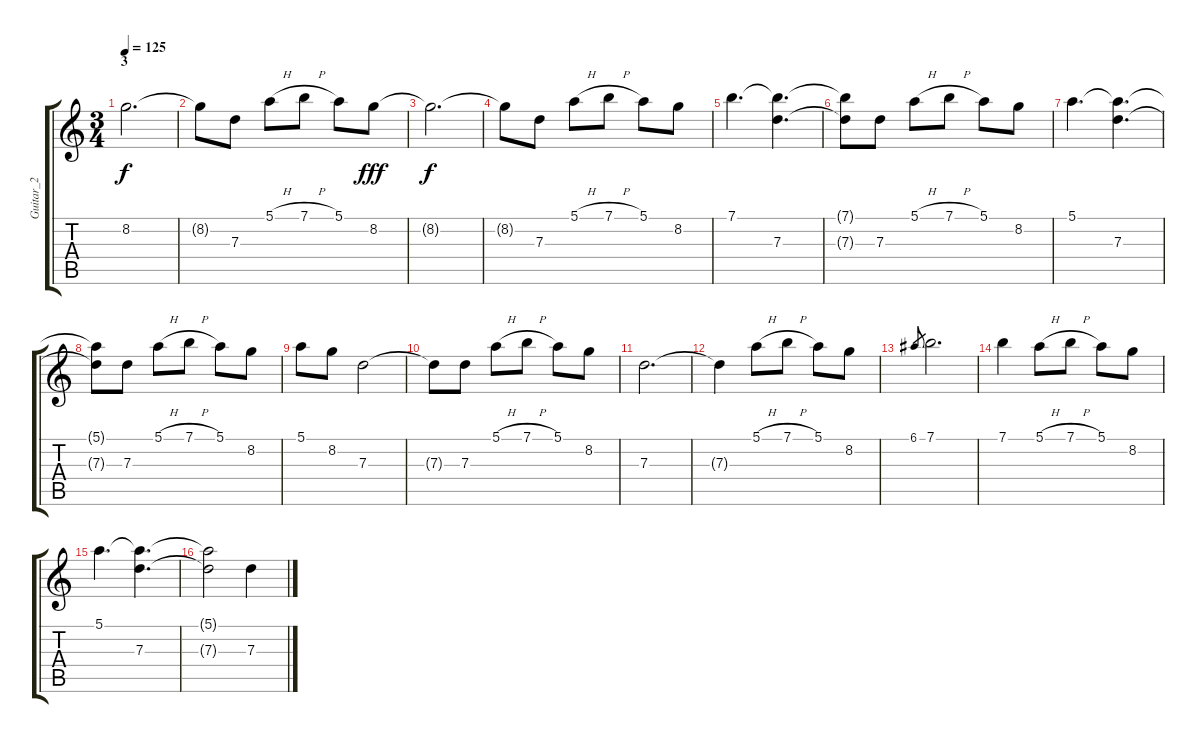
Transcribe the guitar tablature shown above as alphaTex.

\track ("Guitar_2" "Guitar_2") {instrument acousticguitarsteel}
\staff {score tabs}
\tuning (E4 B3 G3 D3 A2 E2) {hide}
\ts (3 4)
\section ("" "3")
\tempo 125
\clef g2
\ks c
8.2.2{d dy f} |
8.2{t}.8 7.3.8 5.1{h}.8 7.1{h}.8 5.1.8 8.2.8{dy fff} |
8.2{t}.2{d dy f} |
8.2{t}.8 7.3.8 5.1{h}.8 7.1{h}.8 5.1.8 8.2.8 |
7.1.4{d} (7.1{t} 7.3).4{d} |
(7.1{t} 7.3{t}).8 7.3.8 5.1{h}.8 7.1{h}.8 5.1.8 8.2.8 |
5.1.4{d} (5.1{t} 7.3).4{d} |
(5.1{t} 7.3{t}).8 7.3.8 5.1{h}.8 7.1{h}.8 5.1.8 8.2.8 |
5.1.8 8.2.8 7.3.2 |
7.3{t}.8 7.3.8 5.1{h}.8 7.1{h}.8 5.1.8 8.2.8 |
7.3.2{d} |
7.3{t}.4 5.1{h}.8 7.1{h}.8 5.1.8 8.2.8 |
6.1.8{gr} 7.1.2{d} |
7.1.4 5.1{h}.8 7.1{h}.8 5.1.8 8.2.8 |
5.1.4{d} (5.1{t} 7.3).4{d} |
(5.1{t} 7.3{t}).2 7.3.4
